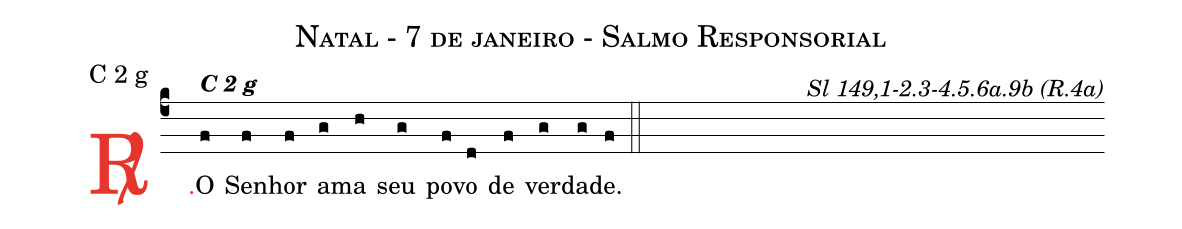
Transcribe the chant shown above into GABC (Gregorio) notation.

name: Natal - 7 de janeiro - Salmo Responsorial;
mode: C 2 g;
commentary: Sl 149,1-2.3-4.5.6a.9b (R.4a);
%%
(c4)

<c><sp>R/</sp>.</c>() O<alt>\textbf{C 2 g}</alt>(f) Se(f)nhor(f) a(g)ma(h) seu(g) po(f)vo(d) de(f) ver(g)da(g)de.(f)

(::)
